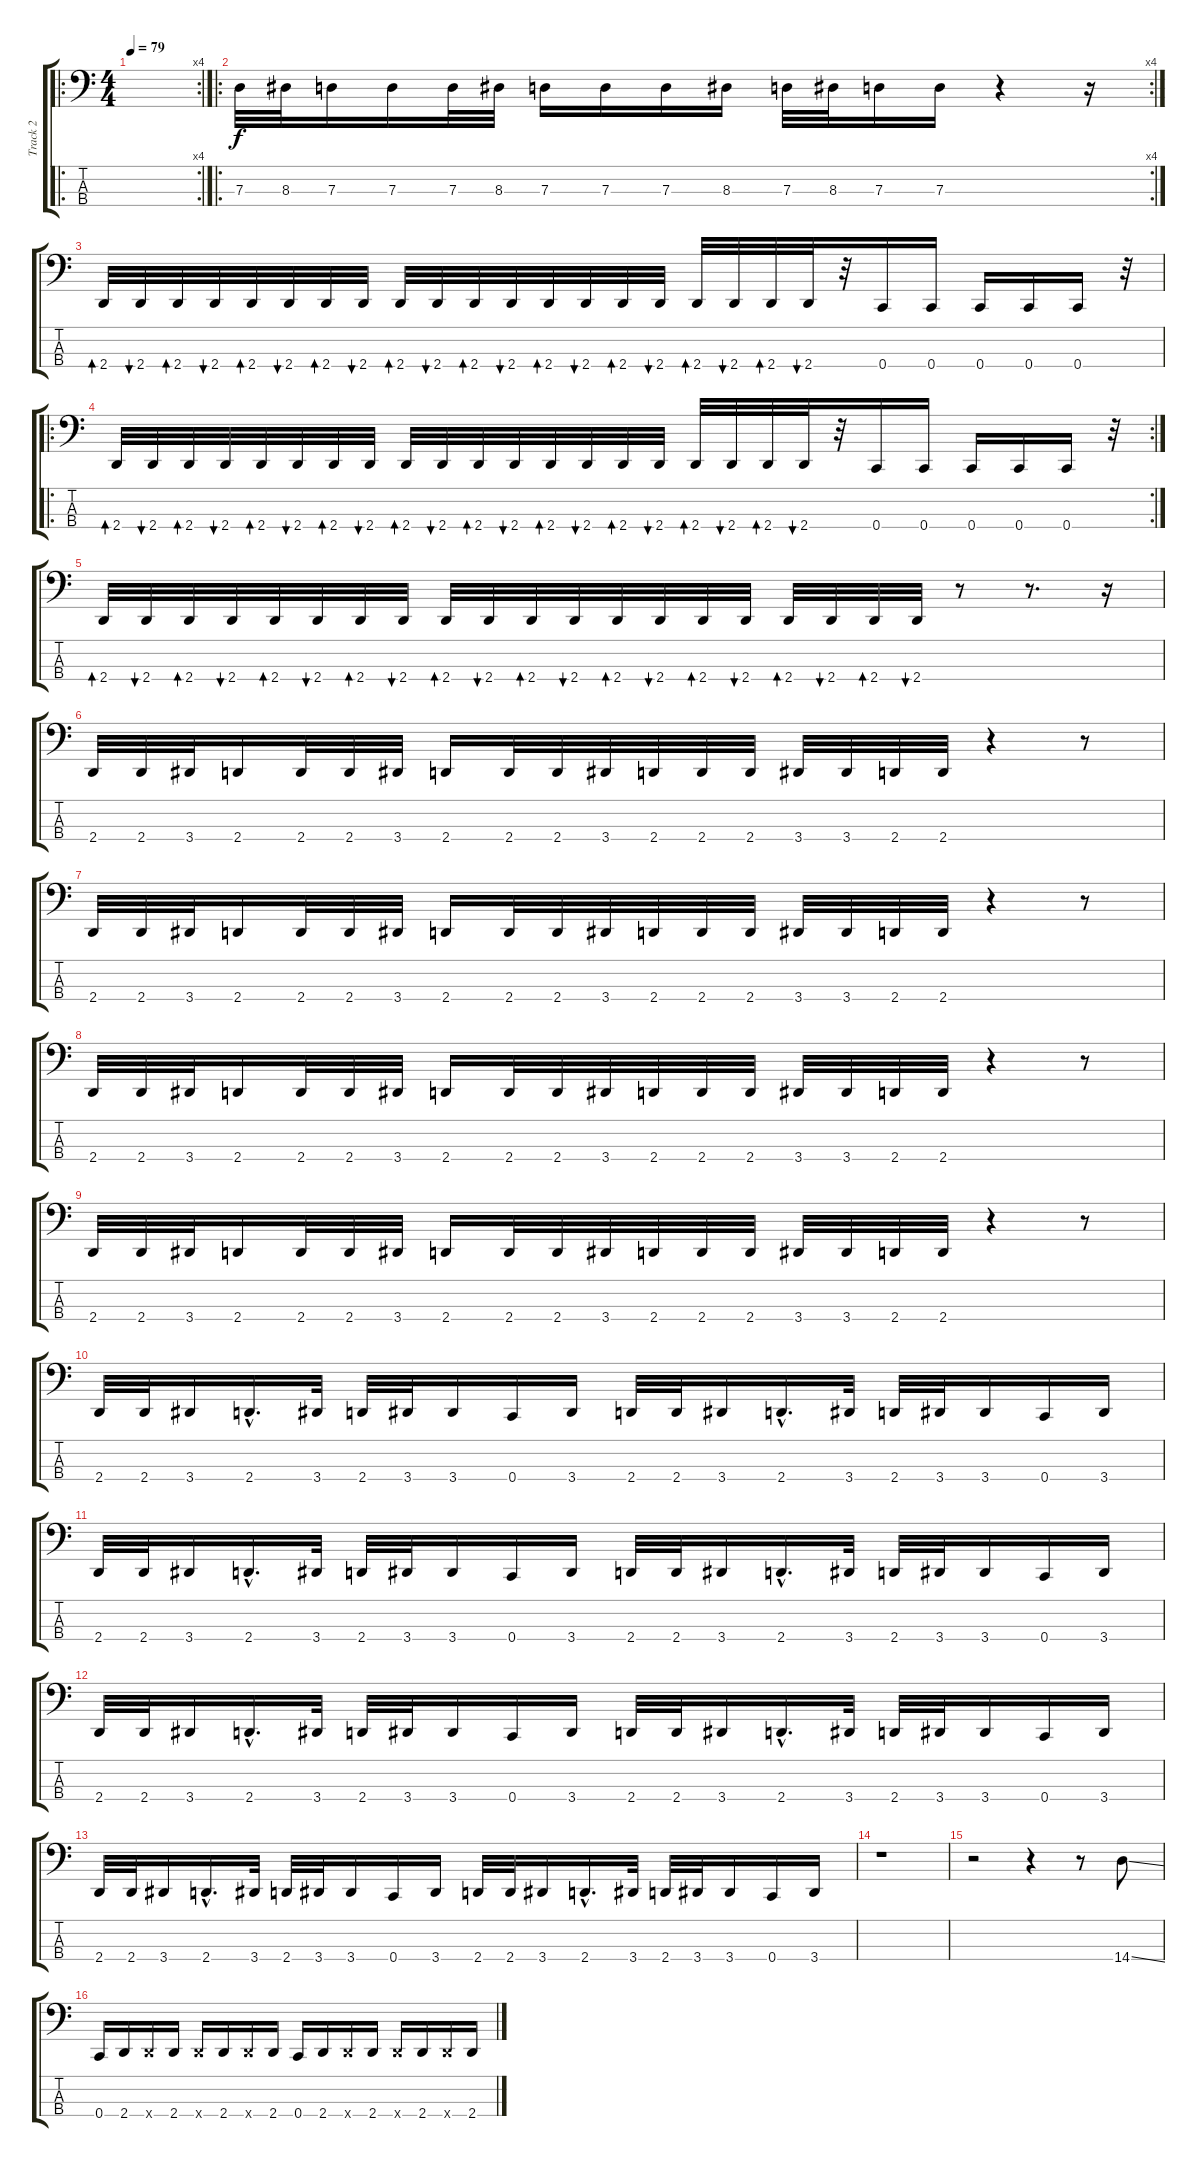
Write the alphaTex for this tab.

\track ("Track 2" "Track 2") {instrument electricbassfinger}
\staff {score tabs}
\tuning (F2 C2 G1 C1) {hide}
\ro
\rc 4
\ts (4 4)
\tempo 79
\clef f4
\ks c
|
\ro
\rc 4
7.3.32 8.3.32 7.3.16 7.3.16 7.3.32 8.3.32 7.3.16 7.3.16 7.3.16 8.3.16 7.3.32 8.3.32 7.3.16 7.3.16 r.4 r.16 |
2.4.32{bd 60} 2.4.32{bu 60} 2.4.32{bd 60} 2.4.32{bu 60} 2.4.32{bd 60} 2.4.32{bu 60} 2.4.32{bd 60} 2.4.32{bu 60} 2.4.32{bd 60} 2.4.32{bu 60} 2.4.32{bd 60} 2.4.32{bu 60} 2.4.32{bd 60} 2.4.32{bu 60} 2.4.32{bd 60} 2.4.32{bu 60} 2.4.32{bd 60} 2.4.32{bu 60} 2.4.32{bd 60} 2.4.32{bu 60} r.32 0.4.16 0.4.16 0.4.16 0.4.16 0.4.16 r.32 |
\ro
\rc 2
2.4.32{bd 60} 2.4.32{bu 60} 2.4.32{bd 60} 2.4.32{bu 60} 2.4.32{bd 60} 2.4.32{bu 60} 2.4.32{bd 60} 2.4.32{bu 60} 2.4.32{bd 60} 2.4.32{bu 60} 2.4.32{bd 60} 2.4.32{bu 60} 2.4.32{bd 60} 2.4.32{bu 60} 2.4.32{bd 60} 2.4.32{bu 60} 2.4.32{bd 60} 2.4.32{bu 60} 2.4.32{bd 60} 2.4.32{bu 60} r.32 0.4.16 0.4.16 0.4.16 0.4.16 0.4.16 r.32 |
2.4.32{bd 60} 2.4.32{bu 60} 2.4.32{bd 60} 2.4.32{bu 60} 2.4.32{bd 60} 2.4.32{bu 60} 2.4.32{bd 60} 2.4.32{bu 60} 2.4.32{bd 60} 2.4.32{bu 60} 2.4.32{bd 60} 2.4.32{bu 60} 2.4.32{bd 60} 2.4.32{bu 60} 2.4.32{bd 60} 2.4.32{bu 60} 2.4.32{bd 60} 2.4.32{bu 60} 2.4.32{bd 60} 2.4.32{bu 60} r.8 r.8{d} r.16 |
2.4.32 2.4.32 3.4.32 2.4.16 2.4.32 2.4.32 3.4.32 2.4.16 2.4.32 2.4.32 3.4.32 2.4.32 2.4.32 2.4.32 3.4.32 3.4.32 2.4.32 2.4.32 r.4 r.8 |
2.4.32 2.4.32 3.4.32 2.4.16 2.4.32 2.4.32 3.4.32 2.4.16 2.4.32 2.4.32 3.4.32 2.4.32 2.4.32 2.4.32 3.4.32 3.4.32 2.4.32 2.4.32 r.4 r.8 |
2.4.32 2.4.32 3.4.32 2.4.16 2.4.32 2.4.32 3.4.32 2.4.16 2.4.32 2.4.32 3.4.32 2.4.32 2.4.32 2.4.32 3.4.32 3.4.32 2.4.32 2.4.32 r.4 r.8 |
2.4.32 2.4.32 3.4.32 2.4.16 2.4.32 2.4.32 3.4.32 2.4.16 2.4.32 2.4.32 3.4.32 2.4.32 2.4.32 2.4.32 3.4.32 3.4.32 2.4.32 2.4.32 r.4 r.8 |
2.4.32 2.4.32 3.4.16 2.4{hac}.16{d} 3.4.32 2.4.32 3.4.32 3.4.16 0.4.16 3.4.16 2.4.32 2.4.32 3.4.16 2.4{hac}.16{d} 3.4.32 2.4.32 3.4.32 3.4.16 0.4.16 3.4.16 |
2.4.32 2.4.32 3.4.16 2.4{hac}.16{d} 3.4.32 2.4.32 3.4.32 3.4.16 0.4.16 3.4.16 2.4.32 2.4.32 3.4.16 2.4{hac}.16{d} 3.4.32 2.4.32 3.4.32 3.4.16 0.4.16 3.4.16 |
2.4.32 2.4.32 3.4.16 2.4{hac}.16{d} 3.4.32 2.4.32 3.4.32 3.4.16 0.4.16 3.4.16 2.4.32 2.4.32 3.4.16 2.4{hac}.16{d} 3.4.32 2.4.32 3.4.32 3.4.16 0.4.16 3.4.16 |
2.4.32 2.4.32 3.4.16 2.4{hac}.16{d} 3.4.32 2.4.32 3.4.32 3.4.16 0.4.16 3.4.16 2.4.32 2.4.32 3.4.16 2.4{hac}.16{d} 3.4.32 2.4.32 3.4.32 3.4.16 0.4.16 3.4.16 |
r.1 |
r.2 r.4 r.8 14.4{ss}.8 |
0.4.16 2.4.16 2.4{x}.16 2.4.16 2.4{x}.16 2.4.16 2.4{x}.16 2.4.16 0.4.16 2.4.16 2.4{x}.16 2.4.16 2.4{x}.16 2.4.16 2.4{x}.16 2.4.16
